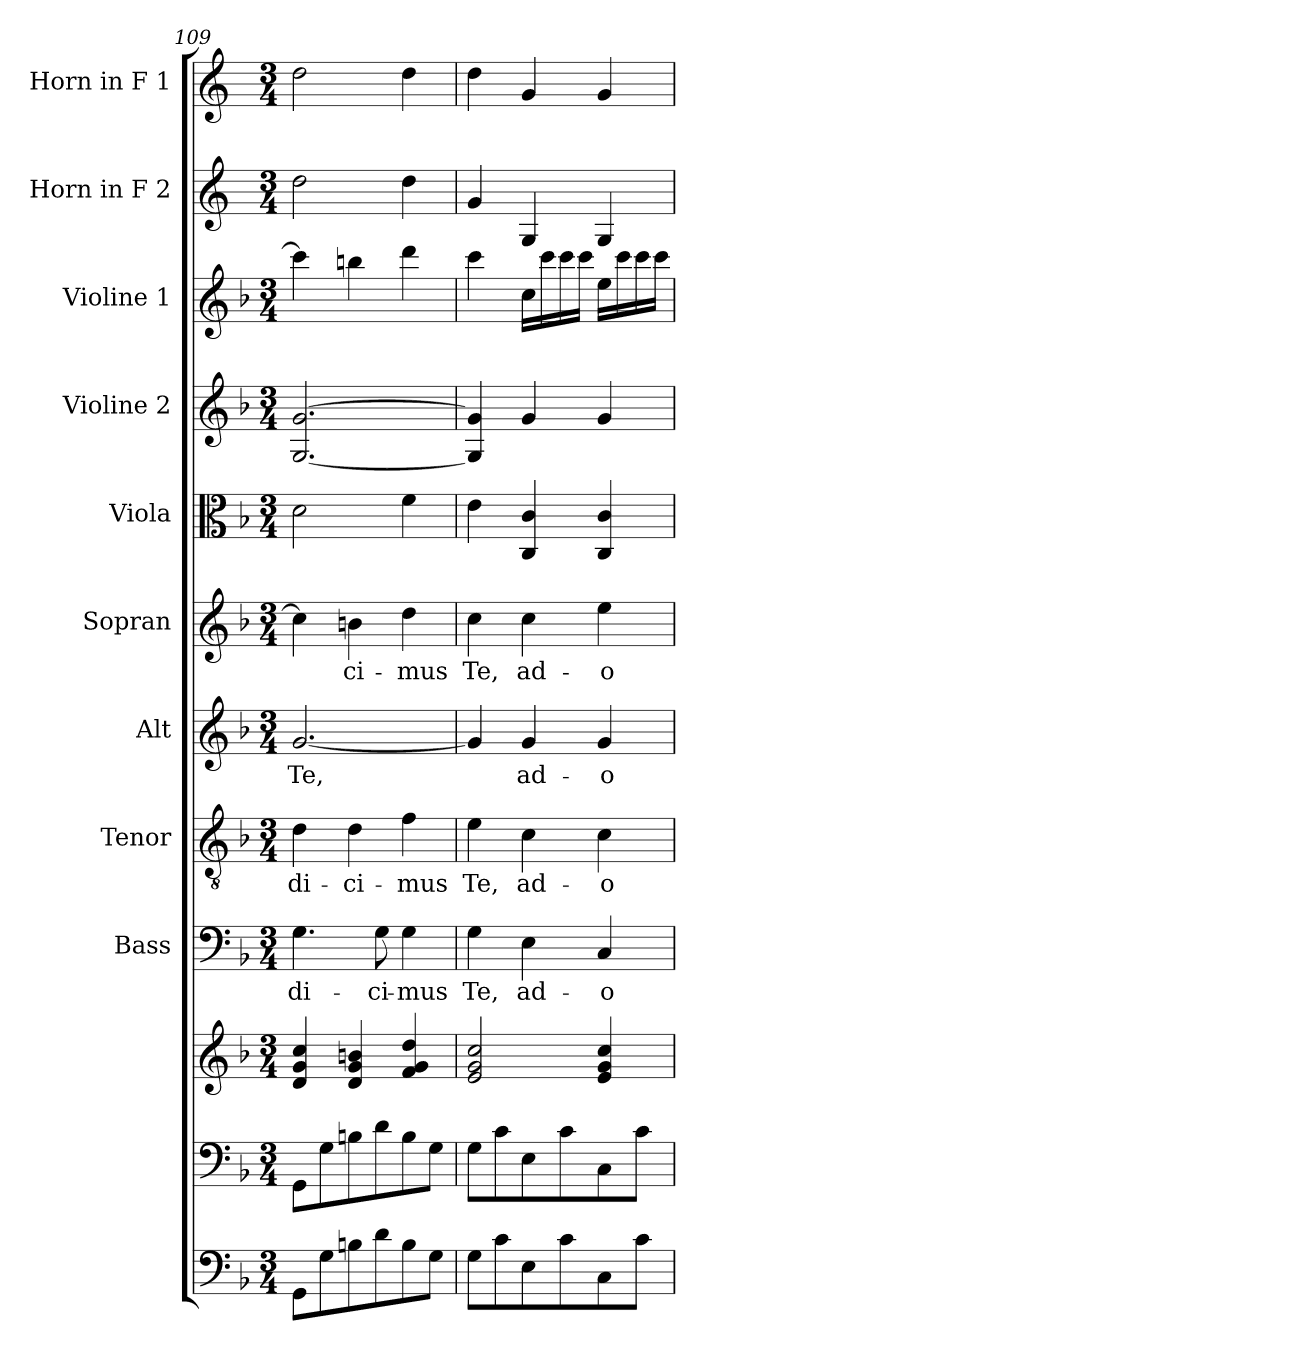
**kern	**kern	**kern	**kern	**text	**kern	**text	**kern	**text	**kern	**text	**kern	**kern	**kern	**kern	**kern
*part11	*part10	*part10	*part9	*part9	*part8	*part8	*part7	*part7	*part6	*part6	*part5	*part4	*part3	*part2	*part1
*staff12	*staff11	*staff10	*staff9	*staff9	*staff8	*staff8	*staff7	*staff7	*staff6	*staff6	*staff5	*staff4	*staff3	*staff2	*staff1
*	*	*	*I"Bass	*	*I"Tenor	*	*I"Alt	*	*I"Sopran	*	*I"Viola	*I"Violine 2	*I"Violine 1	*I"Horn in F 2	*I"Horn in F 1
*	*	*	*I'B.	*	*I'T.	*	*I'A.	*	*I'S.	*	*I'Vla.	*I'Vl. 2	*I'Vl. 1	*	*
*clefF4	*clefF4	*clefG2	*clefF4	*	*clefGv2	*	*clefG2	*	*clefG2	*	*clefC3	*clefG2	*clefG2	*clefG2	*clefG2
*ITrd7c12	*	*	*	*	*	*	*	*	*	*	*	*	*	*ITrd4c7	*ITrd4c7
*k[b-]	*k[b-]	*k[b-]	*k[b-]	*	*k[b-]	*	*k[b-]	*	*k[b-]	*	*k[b-]	*k[b-]	*k[b-]	*k[b-]	*k[b-]
*F:	*F:	*F:	*F:	*	*F:	*	*F:	*	*F:	*	*F:	*F:	*F:	*F:	*F:
*M3/4	*M3/4	*M3/4	*M3/4	*	*M3/4	*	*M3/4	*	*M3/4	*	*M3/4	*M3/4	*M3/4	*M3/4	*M3/4
=109	=109	=109	=109	=109	=109	=109	=109	=109	=109	=109	=109	=109	=109	=109	=109
!	!	!	!	!LO:LY:b	!	!LO:LY:b	!	!LO:LY:b	!	!	!	!	!	!	!
8GGG/L	8GG/L	4d/ 4g/ 4cc/	4.G\	-di-	4d\	-di-	[2.g/	Te,	4cc\]	.	2d\	[2.G/ [2.g/	4ccc\]	2g\	2g\
8GG\	8G\	.	.	.	.	.	.	.	.	.	.	.	.	.	.
!	!	!	!	!	!	!LO:LY:b	!	!	!	!LO:LY:b	!	!	!	!	!
8BBn\	8Bn\	4d/ 4g/ 4bn/	.	.	4d\	-ci-	.	.	4bn\	-ci-	.	.	4bbn\	.	.
!	!	!	!	!LO:LY:b	!	!	!	!	!	!	!	!	!	!	!
8D\	8d\	.	8G\	-ci-	.	.	.	.	.	.	.	.	.	.	.
!	!	!	!	!LO:LY:b	!	!LO:LY:b	!	!	!	!LO:LY:b	!	!	!	!	!
8BB\	8B\	4f/ 4g/ 4dd/	4G\	-mus	4f\	-mus	.	.	4dd\	-mus	4f\	.	4ddd\	4g\	4g\
8GG\J	8G\J	.	.	.	.	.	.	.	.	.	.	.	.	.	.
=110	=110	=110	=110	=110	=110	=110	=110	=110	=110	=110	=110	=110	=110	=110	=110
!	!	!	!	!LO:LY:b	!	!LO:LY:b	!	!	!	!LO:LY:b	!	!	!	!	!
8GG\L	8G\L	2e/ 2g/ 2cc/	4G\	Te,	4e\	Te,	4g/]	.	4cc\	Te,	4e\	4G/] 4g/]	4ccc\	4c/	4g\
8C\	8c\	.	.	.	.	.	.	.	.	.	.	.	.	.	.
!	!	!	!	!LO:LY:b	!	!LO:LY:b	!	!LO:LY:b	!	!LO:LY:b	!	!	!	!	!
8EE\	8E\	.	4E\	ad-	4c\	ad-	4g/	ad-	4cc\	ad-	4C/ 4c/	4g/	16cc\LL	4C/	4c/
.	.	.	.	.	.	.	.	.	.	.	.	.	16ccc\	.	.
8C\	8c\	.	.	.	.	.	.	.	.	.	.	.	16ccc\	.	.
.	.	.	.	.	.	.	.	.	.	.	.	.	16ccc\JJ	.	.
!	!	!	!	!LO:LY:b	!	!LO:LY:b	!	!LO:LY:b	!	!LO:LY:b	!	!	!	!	!
8CC\	8C\	4e/ 4g/ 4cc/	4C/	-o-	4c\	-o-	4g/	-o-	4ee\	-o-	4C/ 4c/	4g/	16ee\LL	4C/	4c/
.	.	.	.	.	.	.	.	.	.	.	.	.	16ccc\	.	.
8C\J	8c\J	.	.	.	.	.	.	.	.	.	.	.	16ccc\	.	.
.	.	.	.	.	.	.	.	.	.	.	.	.	16ccc\JJ	.	.
=	=	=	=	=	=	=	=	=	=	=	=	=	=	=	=
*-	*-	*-	*-	*-	*-	*-	*-	*-	*-	*-	*-	*-	*-	*-	*-
